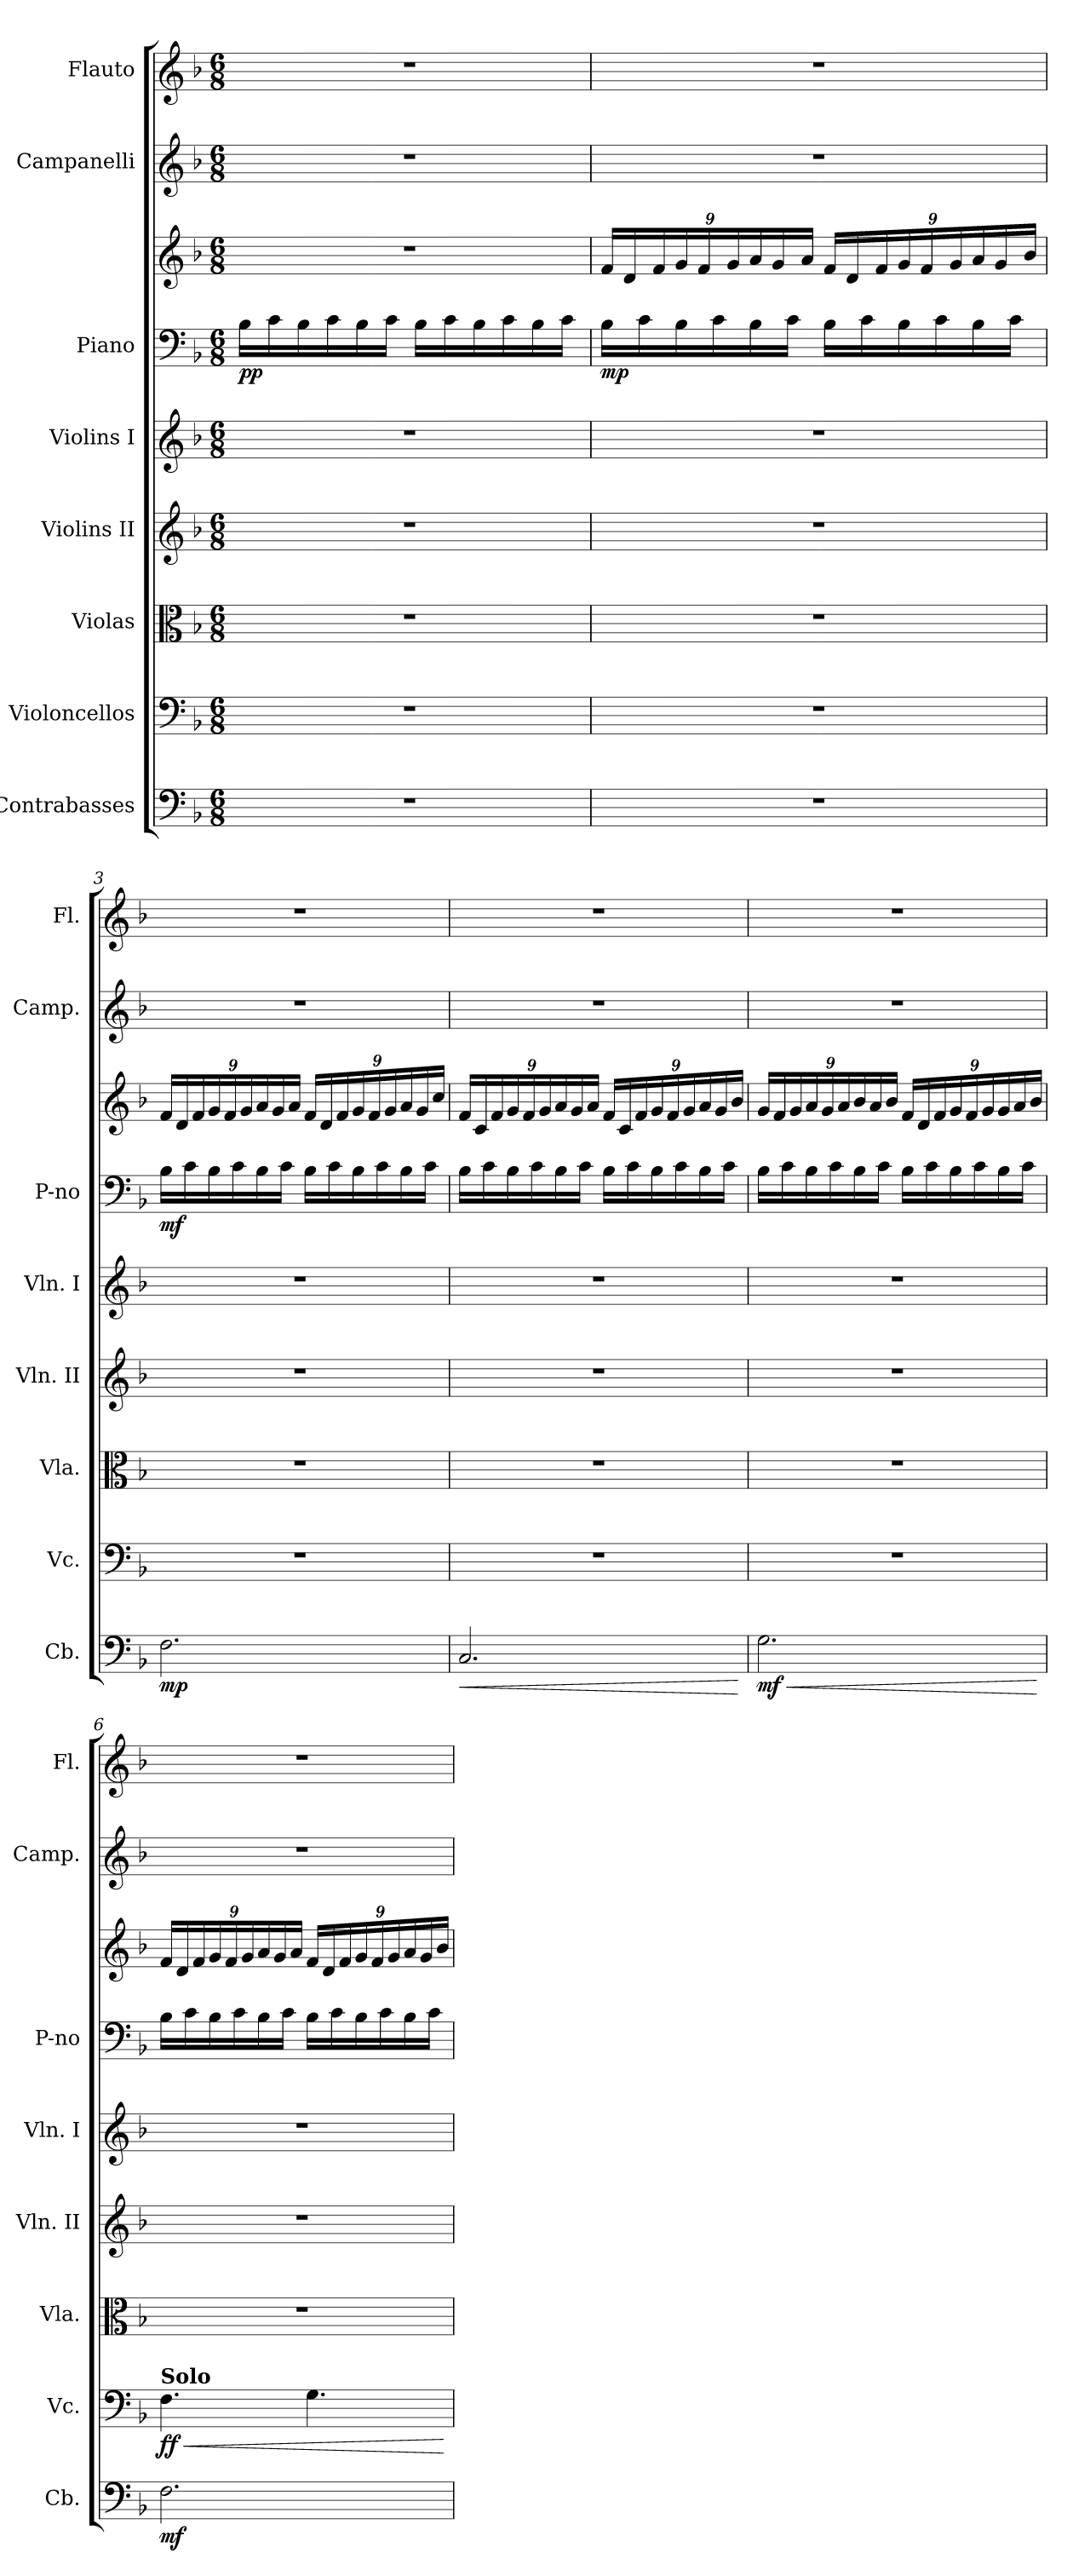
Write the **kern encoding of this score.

**kern	**dynam	**kern	**dynam	**kern	**kern	**kern	**kern	**kern	**dynam	**kern	**kern
*part8	*part8	*part7	*part7	*part6	*part5	*part4	*part3	*part3	*part3	*part2	*part1
*staff9	*staff9	*staff8	*staff8	*staff7	*staff6	*staff5	*staff4	*staff3	*staff3/4	*staff2	*staff1
*I"Contrabasses	*	*I"Violoncellos	*	*I"Violas	*I"Violins II	*I"Violins I	*I"Piano	*	*	*I"Campanelli	*I"Flauto
*I'Cb.	*	*I'Vc.	*	*I'Vla.	*I'Vln. II	*I'Vln. I	*I'P-no	*	*	*I'Camp.	*I'Fl.
*clefF4	*	*clefF4	*	*clefC3	*clefG2	*clefG2	*clefF4	*clefG2	*	*clefG2	*clefG2
*ITrd7c12	*	*	*	*	*	*	*	*	*	*ITrd-14c-24	*
*k[b-]	*	*k[b-]	*	*k[b-]	*k[b-]	*k[b-]	*k[b-]	*k[b-]	*	*k[b-]	*k[b-]
*M6/8	*	*M6/8	*	*M6/8	*M6/8	*M6/8	*M6/8	*M6/8	*	*M6/8	*M6/8
*MM59	*	*MM59	*	*MM59	*MM59	*MM59	*MM59	*MM59	*	*MM59	*MM59
=1	=1	=1	=1	=1	=1	=1	=1	=1	=1	=1	=1
!	!	!	!	!	!	!	!	!	!LO:DY:b=2	!	!
2.r	.	2.r	.	2.r	2.r	2.r	16B-\LL	2.r	pp	2.r	2.r
.	.	.	.	.	.	.	16c\	.	.	.	.
.	.	.	.	.	.	.	16B-\	.	.	.	.
.	.	.	.	.	.	.	16c\	.	.	.	.
.	.	.	.	.	.	.	16B-\	.	.	.	.
.	.	.	.	.	.	.	16c\JJ	.	.	.	.
.	.	.	.	.	.	.	16B-\LL	.	.	.	.
.	.	.	.	.	.	.	16c\	.	.	.	.
.	.	.	.	.	.	.	16B-\	.	.	.	.
.	.	.	.	.	.	.	16c\	.	.	.	.
.	.	.	.	.	.	.	16B-\	.	.	.	.
.	.	.	.	.	.	.	16c\JJ	.	.	.	.
=2	=2	=2	=2	=2	=2	=2	=2	=2	=2	=2	=2
*	*	*	*	*	*	*	*	*Xbrackettup	*	*	*
!	!	!	!	!	!	!	!	!	!LO:DY:b=2	!	!
2.r	.	2.r	.	2.r	2.r	2.r	16B-\LL	24f/LL	mp	2.r	2.r
.	.	.	.	.	.	.	.	24d/	.	.	.
.	.	.	.	.	.	.	16c\	.	.	.	.
.	.	.	.	.	.	.	.	24f/	.	.	.
.	.	.	.	.	.	.	16B-\	24g/	.	.	.
.	.	.	.	.	.	.	.	24f/	.	.	.
.	.	.	.	.	.	.	16c\	.	.	.	.
.	.	.	.	.	.	.	.	24g/	.	.	.
.	.	.	.	.	.	.	16B-\	24a/	.	.	.
.	.	.	.	.	.	.	.	24g/	.	.	.
.	.	.	.	.	.	.	16c\JJ	.	.	.	.
.	.	.	.	.	.	.	.	24a/JJ	.	.	.
.	.	.	.	.	.	.	16B-\LL	24f/LL	.	.	.
.	.	.	.	.	.	.	.	24d/	.	.	.
.	.	.	.	.	.	.	16c\	.	.	.	.
.	.	.	.	.	.	.	.	24f/	.	.	.
.	.	.	.	.	.	.	16B-\	24g/	.	.	.
.	.	.	.	.	.	.	.	24f/	.	.	.
.	.	.	.	.	.	.	16c\	.	.	.	.
.	.	.	.	.	.	.	.	24g/	.	.	.
.	.	.	.	.	.	.	16B-\	24a/	.	.	.
.	.	.	.	.	.	.	.	24g/	.	.	.
.	.	.	.	.	.	.	16c\JJ	.	.	.	.
.	.	.	.	.	.	.	.	24b-/JJ	.	.	.
=3	=3	=3	=3	=3	=3	=3	=3	=3	=3	=3	=3
!	!LO:DY:b	!	!	!	!	!	!	!	!LO:DY:b=2	!	!
2.FF\	mp	2.r	.	2.r	2.r	2.r	16B-\LL	24f/LL	mf	2.r	2.r
.	.	.	.	.	.	.	.	24d/	.	.	.
.	.	.	.	.	.	.	16c\	.	.	.	.
.	.	.	.	.	.	.	.	24f/	.	.	.
.	.	.	.	.	.	.	16B-\	24g/	.	.	.
.	.	.	.	.	.	.	.	24f/	.	.	.
.	.	.	.	.	.	.	16c\	.	.	.	.
.	.	.	.	.	.	.	.	24g/	.	.	.
.	.	.	.	.	.	.	16B-\	24a/	.	.	.
.	.	.	.	.	.	.	.	24g/	.	.	.
.	.	.	.	.	.	.	16c\JJ	.	.	.	.
.	.	.	.	.	.	.	.	24a/JJ	.	.	.
.	.	.	.	.	.	.	16B-\LL	24f/LL	.	.	.
.	.	.	.	.	.	.	.	24d/	.	.	.
.	.	.	.	.	.	.	16c\	.	.	.	.
.	.	.	.	.	.	.	.	24f/	.	.	.
.	.	.	.	.	.	.	16B-\	24g/	.	.	.
.	.	.	.	.	.	.	.	24f/	.	.	.
.	.	.	.	.	.	.	16c\	.	.	.	.
.	.	.	.	.	.	.	.	24g/	.	.	.
.	.	.	.	.	.	.	16B-\	24a/	.	.	.
.	.	.	.	.	.	.	.	24g/	.	.	.
.	.	.	.	.	.	.	16c\JJ	.	.	.	.
.	.	.	.	.	.	.	.	24cc/JJ	.	.	.
!!LO:PB:g=z
=4	=4	=4	=4	=4	=4	=4	=4	=4	=4	=4	=4
!	!LO:HP:b	!	!	!	!	!	!	!	!	!	!
2.CC/	<	2.r	.	2.r	2.r	2.r	16B-\LL	24f/LL	.	2.r	2.r
.	.	.	.	.	.	.	.	24c/	.	.	.
.	.	.	.	.	.	.	16c\	.	.	.	.
.	.	.	.	.	.	.	.	24f/	.	.	.
.	.	.	.	.	.	.	16B-\	24g/	.	.	.
.	.	.	.	.	.	.	.	24f/	.	.	.
.	.	.	.	.	.	.	16c\	.	.	.	.
.	.	.	.	.	.	.	.	24g/	.	.	.
.	.	.	.	.	.	.	16B-\	24a/	.	.	.
.	.	.	.	.	.	.	.	24g/	.	.	.
.	.	.	.	.	.	.	16c\JJ	.	.	.	.
.	.	.	.	.	.	.	.	24a/JJ	.	.	.
.	.	.	.	.	.	.	16B-\LL	24f/LL	.	.	.
.	.	.	.	.	.	.	.	24c/	.	.	.
.	.	.	.	.	.	.	16c\	.	.	.	.
.	.	.	.	.	.	.	.	24f/	.	.	.
.	.	.	.	.	.	.	16B-\	24g/	.	.	.
.	.	.	.	.	.	.	.	24f/	.	.	.
.	.	.	.	.	.	.	16c\	.	.	.	.
.	.	.	.	.	.	.	.	24g/	.	.	.
.	.	.	.	.	.	.	16B-\	24a/	.	.	.
.	.	.	.	.	.	.	.	24g/	.	.	.
.	.	.	.	.	.	.	16c\JJ	.	.	.	.
.	.	.	.	.	.	.	.	24b-/JJ	.	.	.
.	[	.	.	.	.	.	.	.	.	.	.
=5	=5	=5	=5	=5	=5	=5	=5	=5	=5	=5	=5
!	!LO:HP:b	!	!	!	!	!	!	!	!	!	!
!	!LO:DY:n=1:b	!	!	!	!	!	!	!	!	!	!
2.GG\	< mf	2.r	.	2.r	2.r	2.r	16B-\LL	24g/LL	.	2.r	2.r
.	.	.	.	.	.	.	.	24f/	.	.	.
.	.	.	.	.	.	.	16c\	.	.	.	.
.	.	.	.	.	.	.	.	24g/	.	.	.
.	.	.	.	.	.	.	16B-\	24a/	.	.	.
.	.	.	.	.	.	.	.	24g/	.	.	.
.	.	.	.	.	.	.	16c\	.	.	.	.
.	.	.	.	.	.	.	.	24a/	.	.	.
.	.	.	.	.	.	.	16B-\	24b-/	.	.	.
.	.	.	.	.	.	.	.	24a/	.	.	.
.	.	.	.	.	.	.	16c\JJ	.	.	.	.
.	.	.	.	.	.	.	.	24b-/JJ	.	.	.
.	.	.	.	.	.	.	16B-\LL	24f/LL	.	.	.
.	.	.	.	.	.	.	.	24d/	.	.	.
.	.	.	.	.	.	.	16c\	.	.	.	.
.	.	.	.	.	.	.	.	24f/	.	.	.
.	.	.	.	.	.	.	16B-\	24g/	.	.	.
.	.	.	.	.	.	.	.	24f/	.	.	.
.	.	.	.	.	.	.	16c\	.	.	.	.
.	.	.	.	.	.	.	.	24g/	.	.	.
.	.	.	.	.	.	.	16B-\	24g/	.	.	.
.	.	.	.	.	.	.	.	24a/	.	.	.
.	.	.	.	.	.	.	16c\JJ	.	.	.	.
.	.	.	.	.	.	.	.	24b-/JJ	.	.	.
.	[	.	.	.	.	.	.	.	.	.	.
=6	=6	=6	=6	=6	=6	=6	=6	=6	=6	=6	=6
!	!	!LO:TX:a:B:t=Solo	!	!	!	!	!	!	!	!	!
!	!LO:DY:b	!	!LO:HP:b	!	!	!	!	!	!	!	!
!	!	!	!LO:DY:n=1:b	!	!	!	!	!	!	!	!
2.FF\	mf	4.F\	< ff	2.r	2.r	2.r	16B-\LL	24f/LL	.	2.r	2.r
.	.	.	.	.	.	.	.	24d/	.	.	.
.	.	.	.	.	.	.	16c\	.	.	.	.
.	.	.	.	.	.	.	.	24f/	.	.	.
.	.	.	.	.	.	.	16B-\	24g/	.	.	.
.	.	.	.	.	.	.	.	24f/	.	.	.
.	.	.	.	.	.	.	16c\	.	.	.	.
.	.	.	.	.	.	.	.	24g/	.	.	.
.	.	.	.	.	.	.	16B-\	24a/	.	.	.
.	.	.	.	.	.	.	.	24g/	.	.	.
.	.	.	.	.	.	.	16c\JJ	.	.	.	.
.	.	.	.	.	.	.	.	24a/JJ	.	.	.
.	.	4.G\	.	.	.	.	16B-\LL	24f/LL	.	.	.
.	.	.	.	.	.	.	.	24d/	.	.	.
.	.	.	.	.	.	.	16c\	.	.	.	.
.	.	.	.	.	.	.	.	24f/	.	.	.
.	.	.	.	.	.	.	16B-\	24g/	.	.	.
.	.	.	.	.	.	.	.	24f/	.	.	.
.	.	.	.	.	.	.	16c\	.	.	.	.
.	.	.	.	.	.	.	.	24g/	.	.	.
.	.	.	.	.	.	.	16B-\	24a/	.	.	.
.	.	.	.	.	.	.	.	24g/	.	.	.
.	.	.	.	.	.	.	16c\JJ	.	.	.	.
.	.	.	.	.	.	.	.	24b-/JJ	.	.	.
.	.	.	[	.	.	.	.	.	.	.	.
=	=	=	=	=	=	=	=	=	=	=	=
*-	*-	*-	*-	*-	*-	*-	*-	*-	*-	*-	*-
